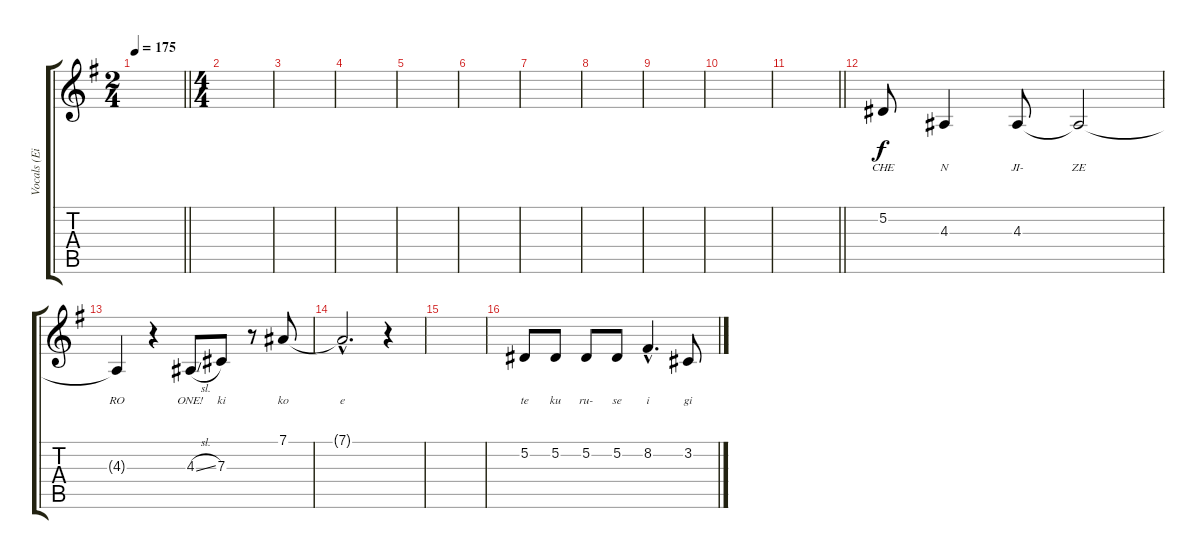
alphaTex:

\track ("Vocals (Eizo)" "Vocals (Ei") {instrument flute}
\staff {score tabs}
\tuning (Eb4 Bb3 Gb3 Db3 Ab2 Eb2) {hide}
\ts (2 4)
\tempo 175
\clef g2
\barLineRight lightlight
\ks g
|
\ts (4 4)
|
|
|
|
|
|
|
|
|
\barLineRight lightlight
|
5.2.8{lyrics (0 "CHE") lyrics (1 "") lyrics (2 "") lyrics (3 "") lyrics (4 "")} 4.3.4{lyrics (0 "N") lyrics (1 "") lyrics (2 "") lyrics (3 "") lyrics (4 "")} 4.3.8{lyrics (0 "JI-") lyrics (1 "") lyrics (2 "") lyrics (3 "") lyrics (4 "")} 4.3{t}.2{lyrics (0 "ZE") lyrics (1 "") lyrics (2 "") lyrics (3 "") lyrics (4 "")} |
4.3{t}.4{lyrics (0 "RO") lyrics (1 "") lyrics (2 "") lyrics (3 "") lyrics (4 "")} r.4 4.3{sl}.8{lyrics (0 "ONE!") lyrics (1 "") lyrics (2 "") lyrics (3 "") lyrics (4 "")} 7.3.8{lyrics (0 "ki") lyrics (1 "") lyrics (2 "") lyrics (3 "") lyrics (4 "")} r.8 7.1.8{lyrics (0 "ko") lyrics (1 "") lyrics (2 "") lyrics (3 "") lyrics (4 "")} |
7.1{hac t}.2{d lyrics (0 "e") lyrics (1 "") lyrics (2 "") lyrics (3 "") lyrics (4 "")} r.4 |
|
5.2.8{lyrics (0 "te") lyrics (1 "") lyrics (2 "") lyrics (3 "") lyrics (4 "")} 5.2.8{lyrics (0 "ku") lyrics (1 "") lyrics (2 "") lyrics (3 "") lyrics (4 "")} 5.2.8{lyrics (0 "ru-") lyrics (1 "") lyrics (2 "") lyrics (3 "") lyrics (4 "")} 5.2.8{lyrics (0 "se") lyrics (1 "") lyrics (2 "") lyrics (3 "") lyrics (4 "")} 8.2{hac}.4{d lyrics (0 "i") lyrics (1 "") lyrics (2 "") lyrics (3 "") lyrics (4 "")} 3.2{sl}.8{lyrics (0 "gi") lyrics (1 "") lyrics (2 "") lyrics (3 "") lyrics (4 "")}
